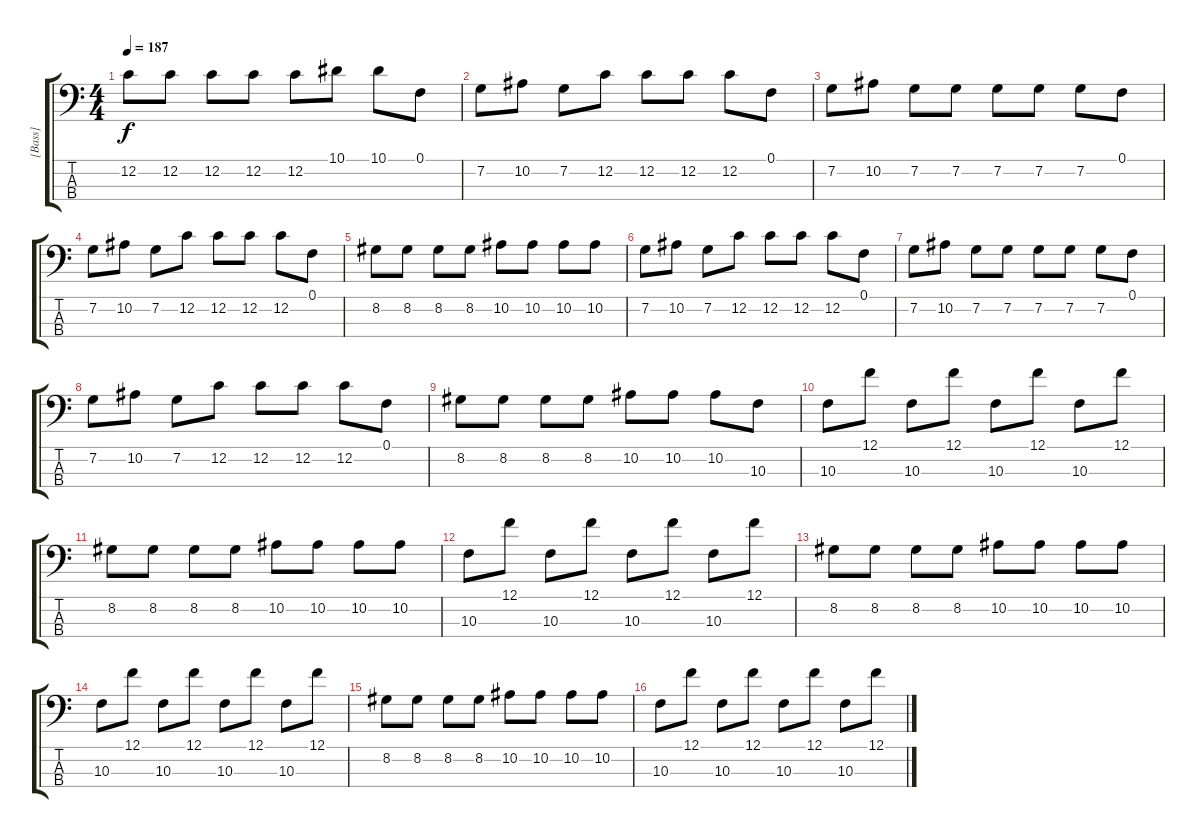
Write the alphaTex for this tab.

\track ("[Bass]" "[Bass]") {instrument electricbassfinger}
\staff {score tabs}
\tuning (F2 C2 G1 C1) {hide}
\ts (4 4)
\tempo 187
\clef f4
\ks c
12.2.8{dy f} 12.2.8 12.2.8 12.2.8 12.2.8 10.1.8 10.1.8 0.1.8 |
7.2.8 10.2.8 7.2.8 12.2.8 12.2.8 12.2.8 12.2.8 0.1.8 |
7.2.8 10.2.8 7.2.8 7.2.8 7.2.8 7.2.8 7.2.8 0.1.8 |
7.2.8 10.2.8 7.2.8 12.2.8 12.2.8 12.2.8 12.2.8 0.1.8 |
8.2.8 8.2.8 8.2.8 8.2.8 10.2.8 10.2.8 10.2.8 10.2.8 |
7.2.8 10.2.8 7.2.8 12.2.8 12.2.8 12.2.8 12.2.8 0.1.8 |
7.2.8 10.2.8 7.2.8 7.2.8 7.2.8 7.2.8 7.2.8 0.1.8 |
7.2.8 10.2.8 7.2.8 12.2.8 12.2.8 12.2.8 12.2.8 0.1.8 |
8.2.8 8.2.8 8.2.8 8.2.8 10.2.8 10.2.8 10.2.8 10.3.8 |
10.3.8 12.1.8 10.3.8 12.1.8 10.3.8 12.1.8 10.3.8 12.1.8 |
8.2.8 8.2.8 8.2.8 8.2.8 10.2.8 10.2.8 10.2.8 10.2.8 |
10.3.8 12.1.8 10.3.8 12.1.8 10.3.8 12.1.8 10.3.8 12.1.8 |
8.2.8 8.2.8 8.2.8 8.2.8 10.2.8 10.2.8 10.2.8 10.2.8 |
10.3.8 12.1.8 10.3.8 12.1.8 10.3.8 12.1.8 10.3.8 12.1.8 |
8.2.8 8.2.8 8.2.8 8.2.8 10.2.8 10.2.8 10.2.8 10.2.8 |
10.3.8 12.1.8 10.3.8 12.1.8 10.3.8 12.1.8 10.3.8 12.1.8
